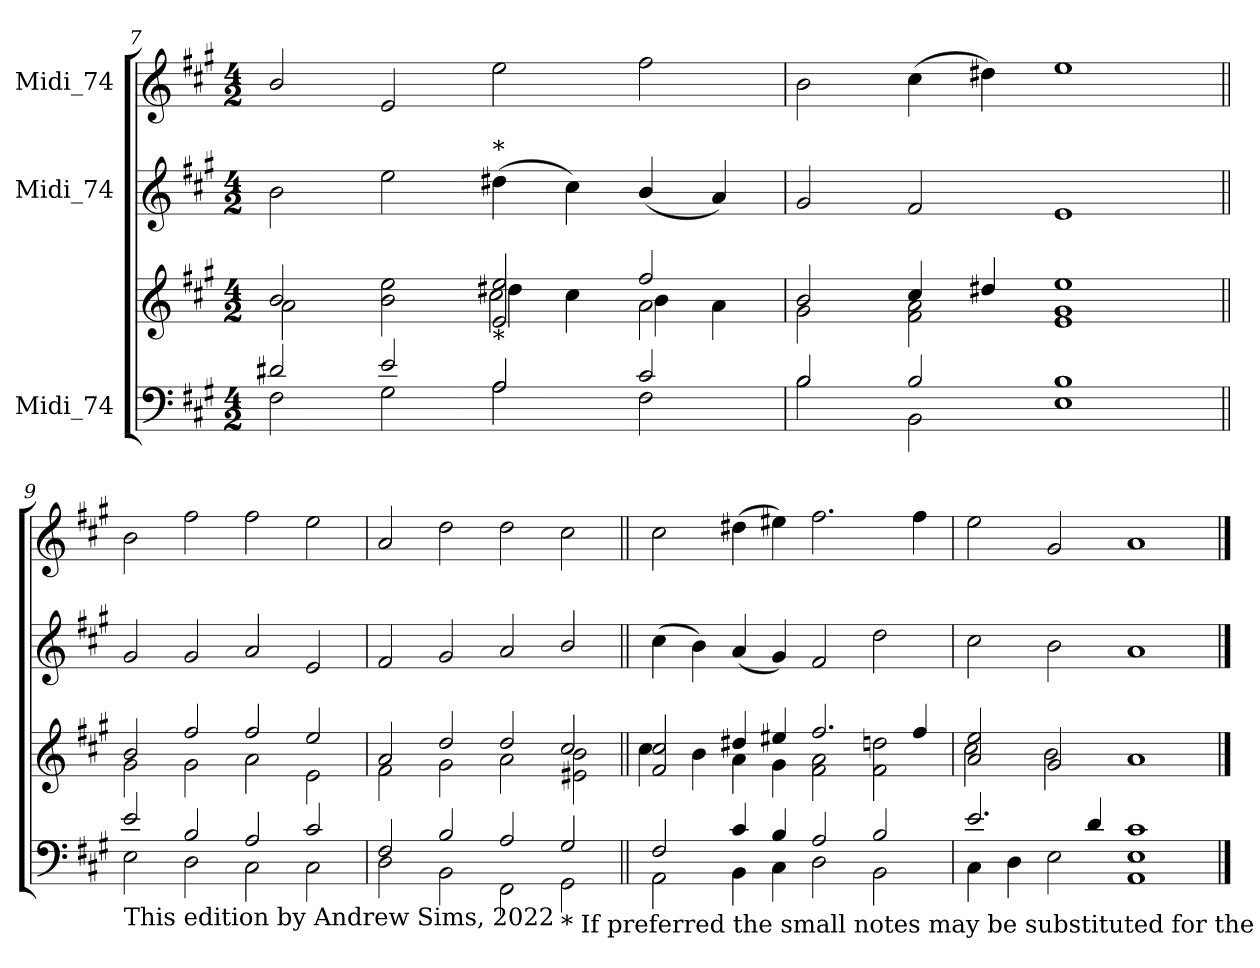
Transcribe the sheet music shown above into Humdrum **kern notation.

**kern	**kern	**kern	**kern
*part3	*part3	*part2	*part1
*staff4	*staff3	*staff2	*staff1
*I"Midi_74	*	*I"Midi_74	*I"Midi_74
*clefF4	*clefG2	*clefG2	*clefG2
*k[f#c#g#]	*k[f#c#g#]	*k[f#c#g#]	*k[f#c#g#]
*A:	*A:	*A:	*A:
*M4/2	*M4/2	*M4/2	*M4/2
=7	=7	=7	=7
*^	*^	*	*
*	*^	*	*^	*	*
2d#X	0ryy	2F#\	2b/	1ryy	2a\	2b	2b/
2e/	.	2G#\	2ryy	.	2b\ 2ee\	2ee	2e
!	!	!	!	!	!	!LO:TX:a:t=*	!
!	!	!	!LO:TX:b:t=*	!	!	!	!
2A/	.	2A\	2e/ 2ee/	2cc#\	4dd#X\	(>4dd#X	2ee
.	.	.	.	.	4cc#\	4cc#)	.
2c#/	.	2F#\	2ff#/	2a\	4b\	(<4b/	2ff#
.	.	.	.	.	4a\	4a/)	.
=8	=8	=8	=8	=8	=8	=8	=8
2B/	0ryy	2B\	2b/	0ryy	2g#\	2g#	2b
2B/	.	2BB\	4cc#/	.	2f#\ 2a\	2f#	(>4cc#
.	.	.	4dd#X/	.	.	.	4dd#X)
1B/	.	1E\	1ee/	.	1e\ 1g#\	1e	1ee
!!LO:LB:g=z
=9||	=9||	=9||	=9||	=9||	=9||	=9||	=9||
!LO:TX:b:t=This edition by Andrew Sims, 2022	!	!	!	!	!	!	!
2e/	0ryy	2E\	2b/	0ryy	2g#\	2g#	2b
2B/	.	2D\	2ff#/	.	2g#\	2g#	2ff#
2A/	.	2C#\	2ff#/	.	2a\	2a	2ff#
2c#/	.	2C#\	2ee/	.	2e\	2e	2ee
=10	=10	=10	=10	=10	=10	=10	=10
2F#/	0ryy	2D\	2a/	0ryy	2f#\	2f#	2a
2B/	.	2BB\	2dd/	.	2g#\	2g#	2dd
2A/	.	2FF#\	2dd/	.	2a\	2a	2dd
!LO:TX:b:t=* If preferred the small notes may be substituted for the crotchets.	!	!	!	!	!	!	!
2G#/	.	2GG#\	2cc#/	.	2e#X\ 2b\	2b/	2cc#
=11||	=11||	=11||	=11||	=11||	=11||	=11||	=11||
2F#/	0ryy	2AA\	2f#/ 2cc#/	0ryy	4cc#\	(>4cc#	2cc#
.	.	.	.	.	4b\	4b)	.
4c#/	.	4BB\	4dd#X/	.	4a\	(<4a	(>4dd#X
4B/	.	4C#\	4ee#X/	.	4g#\	4g#)	4ee#X)
2A/	.	2D\	2.ff#/	.	2f#\ 2a\	2f#	2.ff#
2B/	.	2BB\	.	.	2f#\ 2dd\	2dd	.
.	.	.	4ff#/	.	.	.	4ff#
=12	=12	=12	=12	=12	=12	=12	=12
2.e/	0ryy	4C#\	2a/ 2ee/	0ryy	2cc#\	2cc#	2ee
.	.	4D\	.	.	.	.	.
.	.	2E\	2g#/	.	2b\	2b	2g#
4d/	.	.	.	.	.	.	.
1c#/	.	1AA\ 1E\	1ryy	.	1a\	1a	1a
*v	*v	*v	*	*	*	*	*
*	*v	*v	*v	*	*
==	==	==	==
*-	*-	*-	*-
